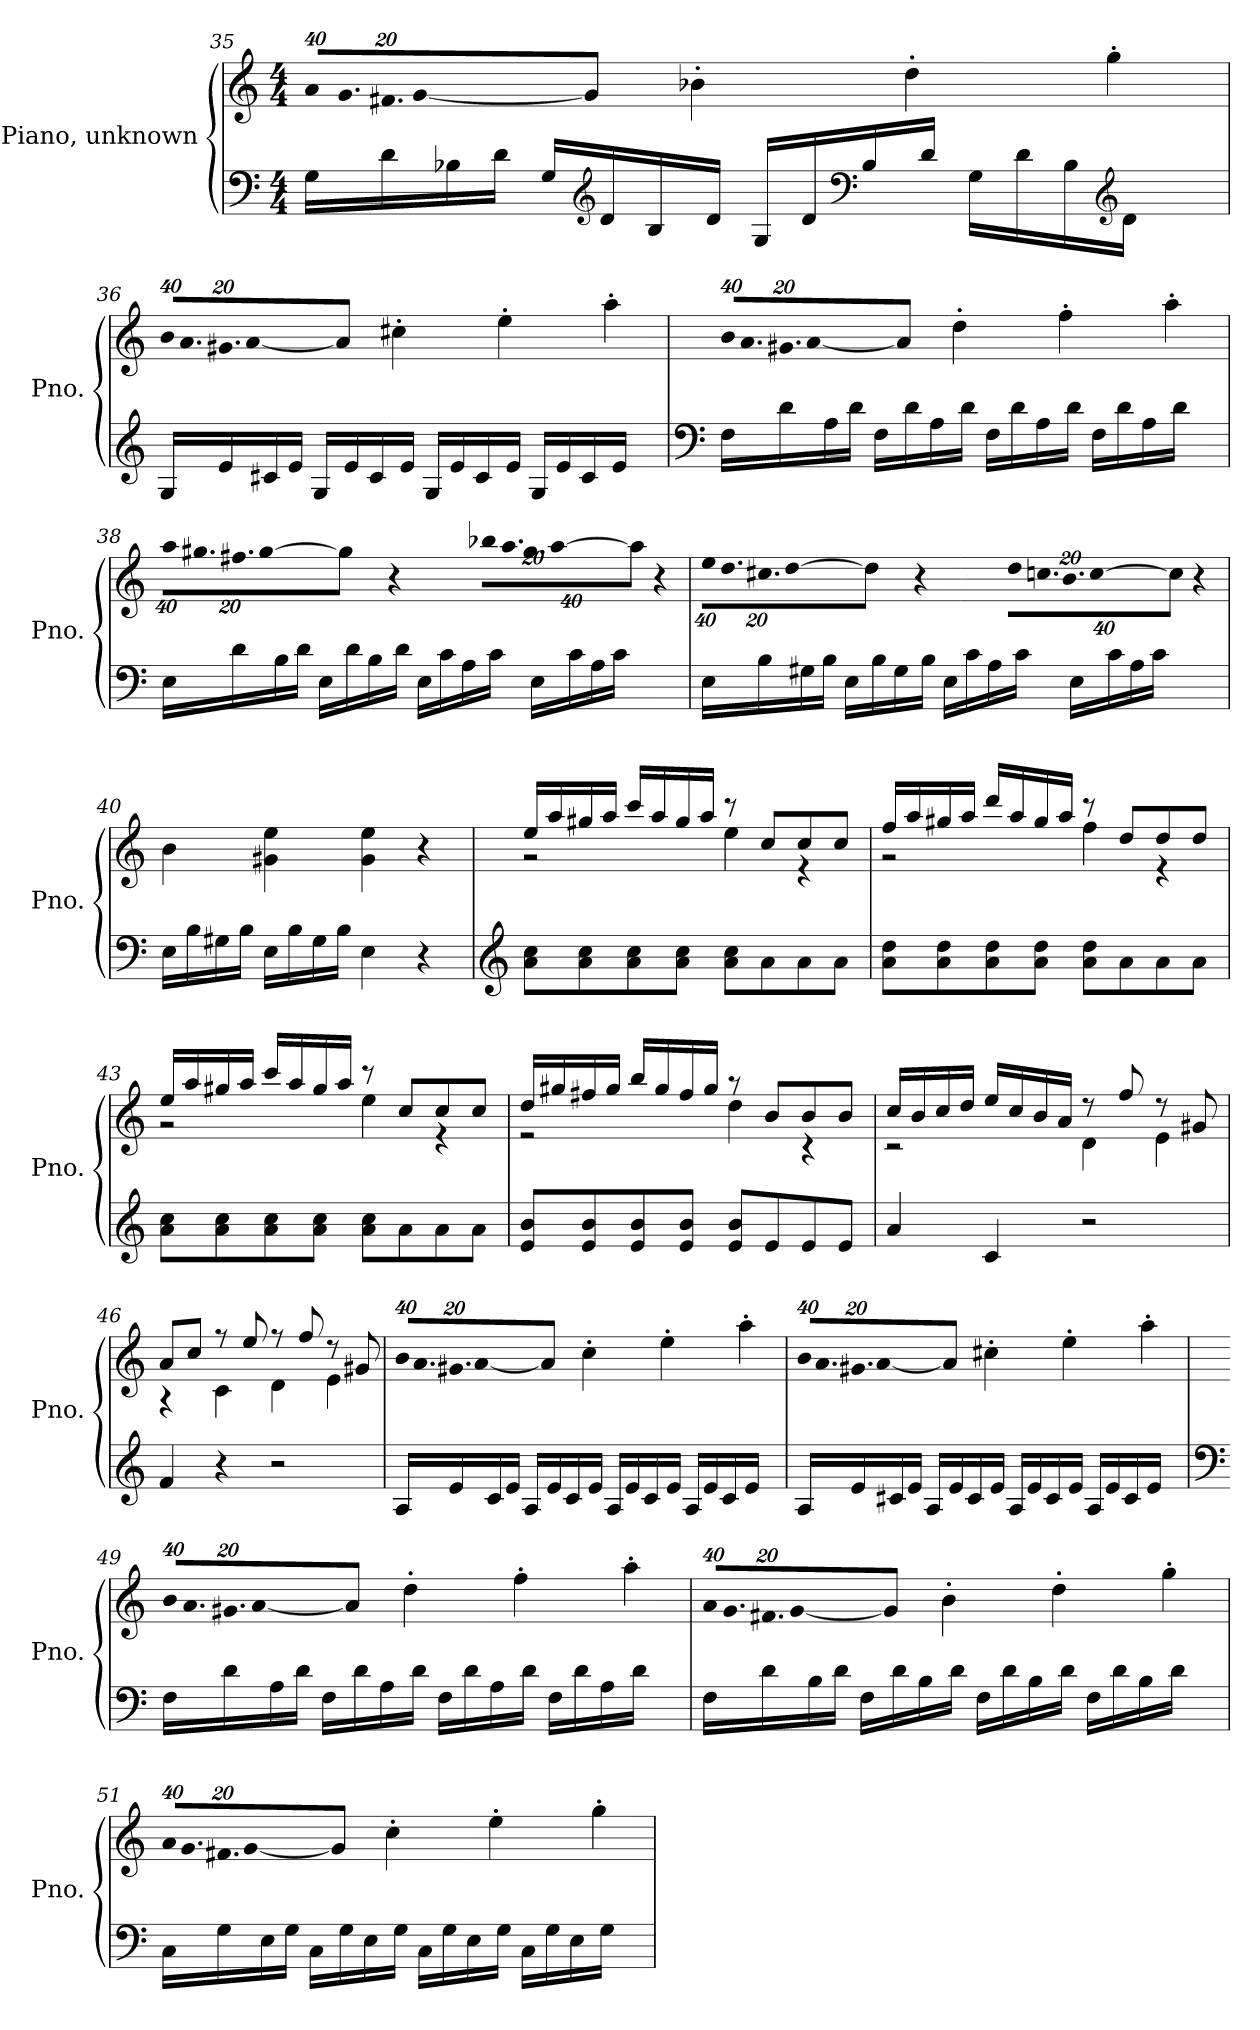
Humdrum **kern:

**kern	**kern
*part1	*part1
*staff2	*staff1
*I"Piano, unknown	*
*I'Pno.	*
!!LO:LB:g=z
*clefF4	*clefG2
*k[]	*k[]
*M4/4	*M4/4
*	*Xbrackettup
=35	=35
!	!LO:N:vis=32
16G\LL	640%23a/LLL
!	!LO:N:vis=64.
.	640%17g/L
!	!LO:N:vis=64.
16d\	640%17f#X/J
!	!LO:N:vis=32
.	[640%23g/JJ
16B-X\	8g/J]
16d\JJ	.
16G/LL	4b-X'\
*clefG2	*
16d/	.
16B-/	.
16d/JJ	.
16G/LL	4dd'\
16d/	.
*clefF4	*
16B-/	.
16d/JJ	.
16G\LL	4gg'\
16d\	.
16B-\	.
*clefG2	*
16d\JJ	.
=36	=36
!	!LO:N:vis=32
16G/LL	640%23b/LLL
!	!LO:N:vis=64.
.	640%17a/L
!	!LO:N:vis=64.
16e/	640%17g#X/J
!	!LO:N:vis=32
.	[640%23a/JJ
16c#X/	8a/J]
16e/JJ	.
16G/LL	4cc#X'\
16e/	.
16c#/	.
16e/JJ	.
16G/LL	4ee'\
16e/	.
16c#/	.
16e/JJ	.
16G/LL	4aa'\
16e/	.
16c#/	.
16e/JJ	.
!!LO:LB:g=z
=37	=37
*clefF4	*
!	!LO:N:vis=32
16F\LL	640%23b/LLL
!	!LO:N:vis=64.
.	640%17a/L
!	!LO:N:vis=64.
16d\	640%17g#X/J
!	!LO:N:vis=32
.	[640%23a/JJ
16A\	8a/J]
16d\JJ	.
16F\LL	4dd'\
16d\	.
16A\	.
16d\JJ	.
16F\LL	4ff'\
16d\	.
16A\	.
16d\JJ	.
16F\LL	4aa'\
16d\	.
16A\	.
16d\JJ	.
=38	=38
!	!LO:N:vis=32
16E\LL	640%23aa\LLL
!	!LO:N:vis=64.
.	640%17gg#X\L
!	!LO:N:vis=64.
16d\	640%17ff#X\J
!	!LO:N:vis=32
.	[640%23gg#\JJ
16B\	8gg#\J]
16d\JJ	.
16E\LL	4r
16d\	.
16B\	.
16d\JJ	.
!	!LO:N:vis=32
16E\LL	640%23bb-X\LLL
!	!LO:N:vis=64.
.	640%17aa\L
!	!LO:N:vis=64.
16c\	640%17gg#\J
!	!LO:N:vis=32
.	[640%23aa\JJ
16A\	8aa\J]
16c\JJ	.
16E\LL	4r
16c\	.
16A\	.
16c\JJ	.
!!LO:LB:g=z
=39	=39
!	!LO:N:vis=32
16E\LL	640%23ee\LLL
!	!LO:N:vis=64.
.	640%17dd\L
!	!LO:N:vis=64.
16B\	640%17cc#X\J
!	!LO:N:vis=32
.	[640%23dd\JJ
16G#X\	8dd\J]
16B\JJ	.
16E\LL	4r
16B\	.
16G#\	.
16B\JJ	.
!	!LO:N:vis=32
16E\LL	640%23dd\LLL
!	!LO:N:vis=64.
.	640%17ccn\L
!	!LO:N:vis=64.
16c\	640%17b\J
!	!LO:N:vis=32
.	[640%23cc\JJ
16A\	8cc\J]
16c\JJ	.
16E\LL	4r
16c\	.
16A\	.
16c\JJ	.
=40	=40
16E\LL	4b\
16B\	.
16G#X\	.
16B\JJ	.
16E\LL	4g#X\ 4ee\
16B\	.
16G#\	.
16B\JJ	.
4E\	4g#\ 4ee\
4r	4r
!!LO:PB:g=z
=41	=41
*clefG2	*
*	*^
8a\ 8cc\L	16ee/LL	2r
.	16aa/	.
8a\ 8cc\	16gg#X/	.
.	16aa/JJ	.
8a\ 8cc\	16ccc/LL	.
.	16aa/	.
8a\ 8cc\J	16gg#/	.
.	16aa/JJ	.
8a\ 8cc\L	8r	4ee\
8a\	8cc/L	.
8a\	8cc/	4r
8a\J	8cc/J	.
=42	=42	=42
8a\ 8dd\L	16ff/LL	2r
.	16aa/	.
8a\ 8dd\	16gg#X/	.
.	16aa/JJ	.
8a\ 8dd\	16ddd/LL	.
.	16aa/	.
8a\ 8dd\J	16gg#/	.
.	16aa/JJ	.
8a\ 8dd\L	8r	4ff\
8a\	8dd/L	.
8a\	8dd/	4r
8a\J	8dd/J	.
=43	=43	=43
8a\ 8cc\L	16ee/LL	2r
.	16aa/	.
8a\ 8cc\	16gg#X/	.
.	16aa/JJ	.
8a\ 8cc\	16ccc/LL	.
.	16aa/	.
8a\ 8cc\J	16gg#/	.
.	16aa/JJ	.
8a\ 8cc\L	8r	4ee\
8a\	8cc/L	.
8a\	8cc/	4r
8a\J	8cc/J	.
!!LO:LB:g=z	!!
=44	=44	=44
8e/ 8b/L	16dd/LL	2r
.	16gg#X/	.
8e/ 8b/	16ff#X/	.
.	16gg#/JJ	.
8e/ 8b/	16bb/LL	.
.	16gg#/	.
8e/ 8b/J	16ff#/	.
.	16gg#/JJ	.
8e/ 8b/L	8r	4dd\
8e/	8b/L	.
8e/	8b/	4r
8e/J	8b/J	.
=45	=45	=45
4a/	16cc/LL	2r
.	16b/	.
.	16cc/	.
.	16dd/JJ	.
4c/	16ee/LL	.
.	16cc/	.
.	16b/	.
.	16a/JJ	.
2r	8r	4d\
.	8ff/	.
.	8r	4e\
.	8g#X/	.
=46	=46	=46
4f/	8a/L	4r
.	8cc/J	.
4r	8r	4c\
.	8ee/	.
2r	8r	4d\
.	8ff/	.
.	8r	4e\
.	8g#X/	.
*	*v	*v
!!LO:LB:g=z
=47	=47
!	!LO:N:vis=32
16A/LL	640%23b/LLL
!	!LO:N:vis=64.
.	640%17a/L
!	!LO:N:vis=64.
16e/	640%17g#X/J
!	!LO:N:vis=32
.	[640%23a/JJ
16c/	8a/J]
16e/JJ	.
16A/LL	4cc'\
16e/	.
16c/	.
16e/JJ	.
16A/LL	4ee'\
16e/	.
16c/	.
16e/JJ	.
16A/LL	4aa'\
16e/	.
16c/	.
16e/JJ	.
=48	=48
!	!LO:N:vis=32
16A/LL	640%23b/LLL
!	!LO:N:vis=64.
.	640%17a/L
!	!LO:N:vis=64.
16e/	640%17g#X/J
!	!LO:N:vis=32
.	[640%23a/JJ
16c#X/	8a/J]
16e/JJ	.
16A/LL	4cc#X'\
16e/	.
16c#/	.
16e/JJ	.
16A/LL	4ee'\
16e/	.
16c#/	.
16e/JJ	.
16A/LL	4aa'\
16e/	.
16c#/	.
16e/JJ	.
!!LO:LB:g=z
=49	=49
*clefF4	*
!	!LO:N:vis=32
16F\LL	640%23b/LLL
!	!LO:N:vis=64.
.	640%17a/L
!	!LO:N:vis=64.
16d\	640%17g#X/J
!	!LO:N:vis=32
.	[640%23a/JJ
16A\	8a/J]
16d\JJ	.
16F\LL	4dd'\
16d\	.
16A\	.
16d\JJ	.
16F\LL	4ff'\
16d\	.
16A\	.
16d\JJ	.
16F\LL	4aa'\
16d\	.
16A\	.
16d\JJ	.
=50	=50
!	!LO:N:vis=32
16F\LL	640%23a/LLL
!	!LO:N:vis=64.
.	640%17g/L
!	!LO:N:vis=64.
16d\	640%17f#X/J
!	!LO:N:vis=32
.	[640%23g/JJ
16B\	8g/J]
16d\JJ	.
16F\LL	4b'\
16d\	.
16B\	.
16d\JJ	.
16F\LL	4dd'\
16d\	.
16B\	.
16d\JJ	.
16F\LL	4gg'\
16d\	.
16B\	.
16d\JJ	.
!!LO:LB:g=z
=51	=51
!	!LO:N:vis=32
16C\LL	640%23a/LLL
!	!LO:N:vis=64.
.	640%17g/L
!	!LO:N:vis=64.
16G\	640%17f#X/J
!	!LO:N:vis=32
.	[640%23g/JJ
16E\	8g/J]
16G\JJ	.
16C\LL	4cc'\
16G\	.
16E\	.
16G\JJ	.
16C\LL	4ee'\
16G\	.
16E\	.
16G\JJ	.
16C\LL	4gg'\
16G\	.
16E\	.
16G\JJ	.
=	=
*-	*-
